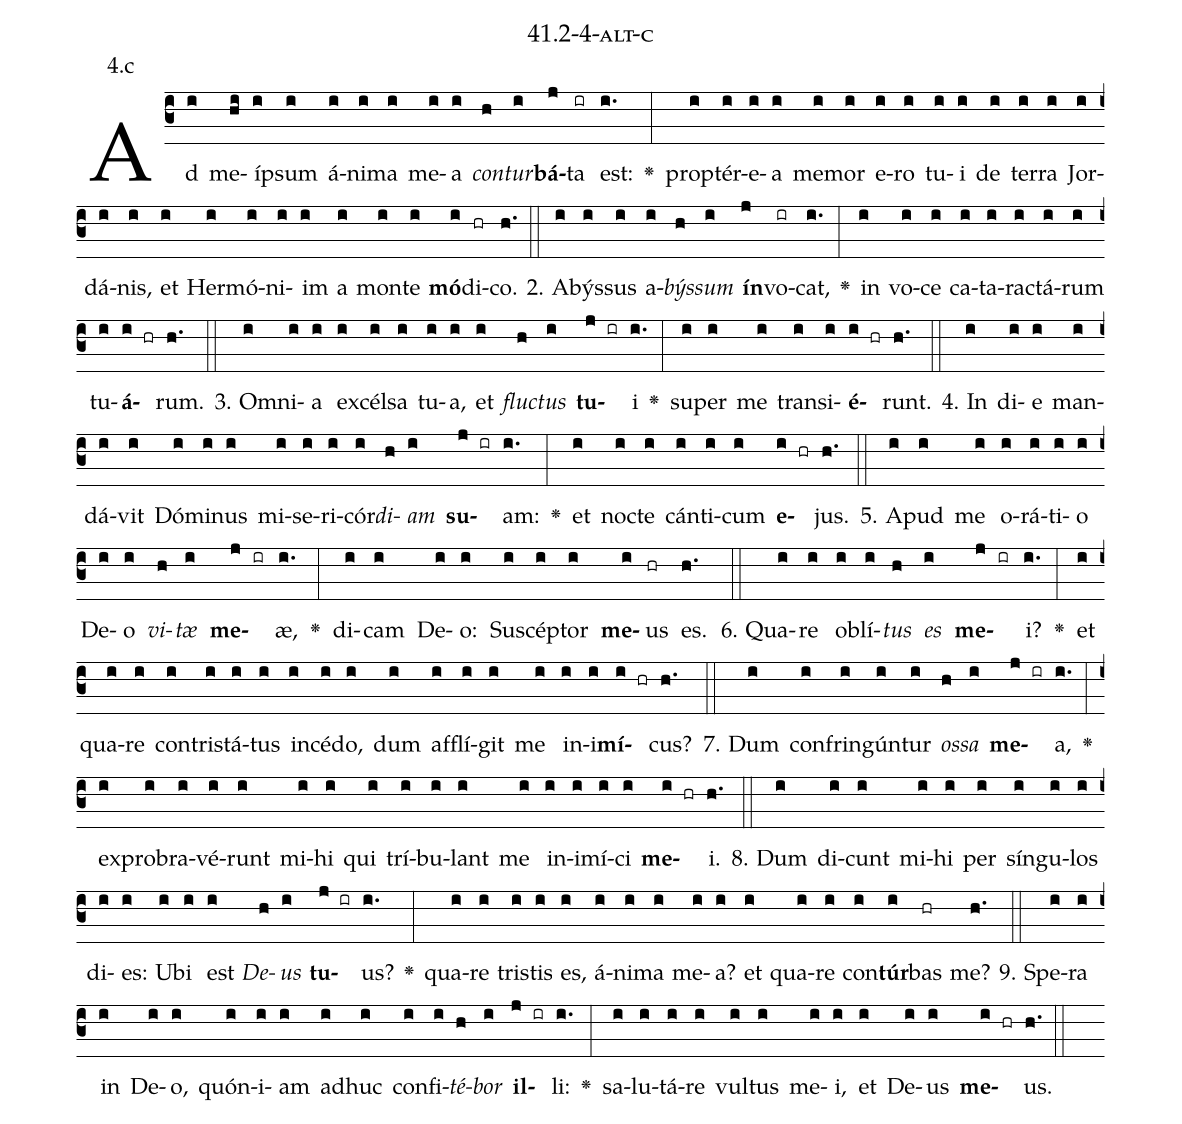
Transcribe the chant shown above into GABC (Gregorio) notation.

name: 41.2-4-alt-c;
annotation: 4.c;
%%
(c3)Ad(i) me(hi)íp(i)sum(i) á(i)ni(i)ma(i) me(i)a(i) <i>con</i>(h)<i>tur</i>(i)<b>bá</b>(j)ta(ir) est:(i.) <v>\greheightstar</v>(:) prop(i)tér(i)e(i)a(i) me(i)mor(i) e(i)ro(i) tu(i)i(i) de(i) ter(i)ra(i) Jor(i)dá(i)nis,(i) et(i) Her(i)mó(i)ni(i)im(i) a(i) mon(i)te(i) <b>mó</b>(i)di(hr)co.(h.) (::)
2. A(i)býs(i)sus(i) a(i)<i>býs</i>(h)<i>sum</i>(i) <b>ín</b>(j)vo(ir)cat,(i.) <v>\greheightstar</v>(:) in(i) vo(i)ce(i) ca(i)ta(i)rac(i)tá(i)rum(i) tu(i)<b>á</b>(i hr)rum.(h.) (::)
3. Om(i)ni(i)a(i) ex(i)cél(i)sa(i) tu(i)a,(i) et(i) <i>fluc</i>(h)<i>tus</i>(i) <b>tu</b>(j ir)i(i.) <v>\greheightstar</v>(:) su(i)per(i) me(i) trans(i)i(i)<b>é</b>(i hr)runt.(h.) (::)
4. In(i) di(i)e(i) man(i)dá(i)vit(i) Dó(i)mi(i)nus(i) mi(i)se(i)ri(i)cór(i)<i>di</i>(h)<i>am</i>(i) <b>su</b>(j ir)am:(i.) <v>\greheightstar</v>(:) et(i) noc(i)te(i) cán(i)ti(i)cum(i) <b>e</b>(i hr)jus.(h.) (::)
5. A(i)pud(i) me(i) o(i)rá(i)ti(i)o(i) De(i)o(i) <i>vi</i>(h)<i>tæ</i>(i) <b>me</b>(j ir)æ,(i.) <v>\greheightstar</v>(:) di(i)cam(i) De(i)o:(i) Su(i)scép(i)tor(i) <b>me</b>(i)us(hr) es.(h.) (::)
6. Qua(i)re(i) ob(i)lí(i)<i>tus</i>(h) <i>es</i>(i) <b>me</b>(j ir)i?(i.) <v>\greheightstar</v>(:) et(i) qua(i)re(i) con(i)tris(i)tá(i)tus(i) in(i)cé(i)do,(i) dum(i) af(i)flí(i)git(i) me(i) in(i)i(i)<b>mí</b>(i hr)cus?(h.) (::)
7. Dum(i) con(i)frin(i)gún(i)tur(i) <i>os</i>(h)<i>sa</i>(i) <b>me</b>(j ir)a,(i.) <v>\greheightstar</v>(:) ex(i)pro(i)bra(i)vé(i)runt(i) mi(i)hi(i) qui(i) trí(i)bu(i)lant(i) me(i) in(i)i(i)mí(i)ci(i) <b>me</b>(i hr)i.(h.) (::)
8. Dum(i) di(i)cunt(i) mi(i)hi(i) per(i) sín(i)gu(i)los(i) di(i)es:(i) U(i)bi(i) est(i) <i>De</i>(h)<i>us</i>(i) <b>tu</b>(j ir)us?(i.) <v>\greheightstar</v>(:) qua(i)re(i) tris(i)tis(i) es,(i) á(i)ni(i)ma(i) me(i)a?(i) et(i) qua(i)re(i) con(i)<b>túr</b>(i)bas(hr) me?(h.) (::)
9. Spe(i)ra(i) in(i) De(i)o,(i) quón(i)i(i)am(i) ad(i)huc(i) con(i)fi(i)<i>té</i>(h)<i>bor</i>(i) <b>il</b>(j ir)li:(i.) <v>\greheightstar</v>(:) sa(i)lu(i)tá(i)re(i) vul(i)tus(i) me(i)i,(i) et(i) De(i)us(i) <b>me</b>(i hr)us.(h.) (::)
